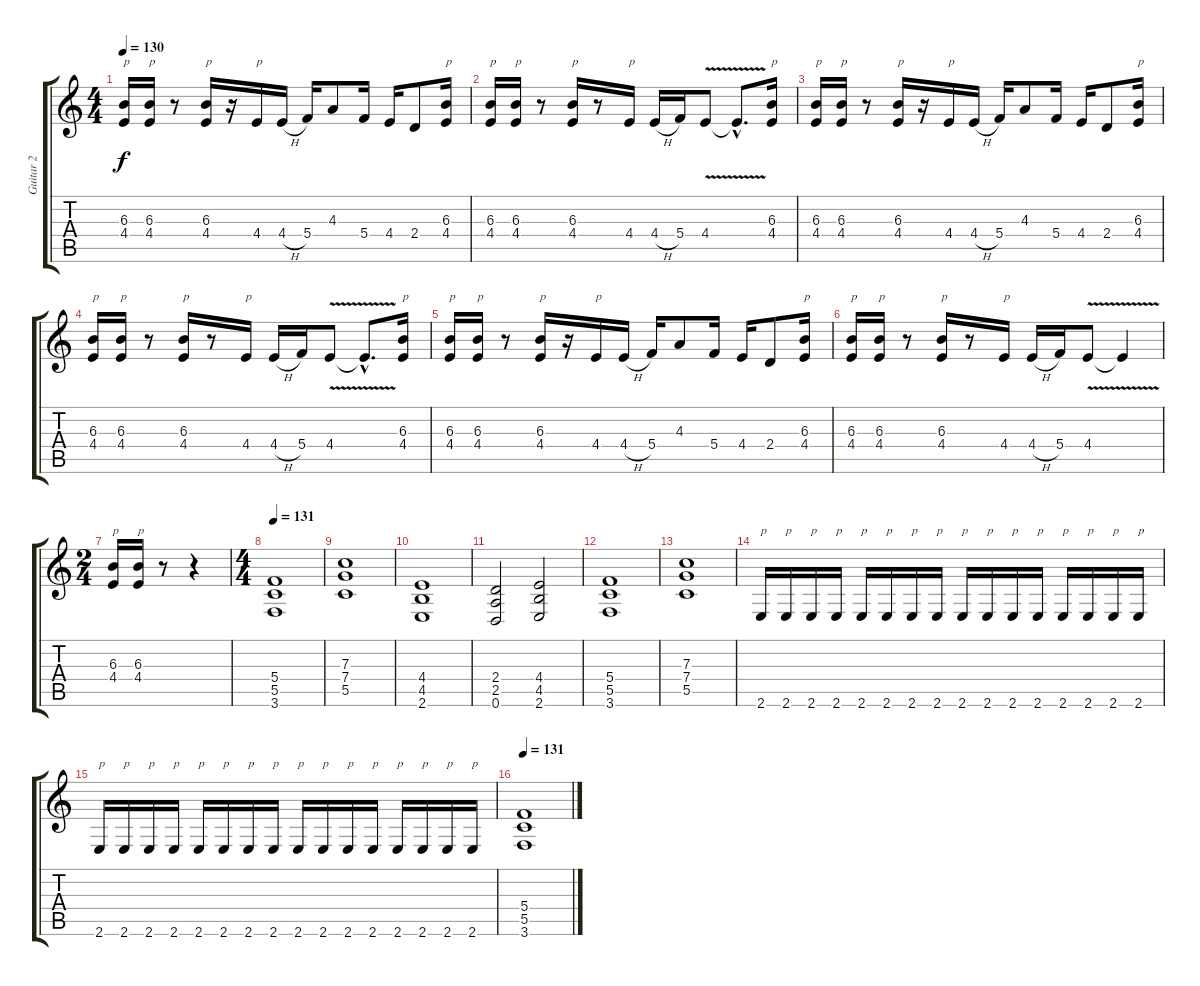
\track ("Guitar 2" "Guitar 2") {instrument distortionguitar}
\staff {score tabs}
\tuning (D4 A3 F3 C3 G2 D2) {hide}
\ts (4 4)
\tempo 130
\clef g2
\ks c
(6.3 4.4).16{txt "p" dy f} (6.3 4.4).16{txt "p"} r.8 (6.3 4.4).16{txt "p"} r.16 4.4.16{txt "p"} 4.4{h}.16 5.4.16 4.3.8 5.4.16 4.4.16 2.4.8 (6.3 4.4).16{txt "p"} |
(6.3 4.4).16{txt "p"} (6.3 4.4).16{txt "p"} r.8 (6.3 4.4).16{txt "p"} r.8 4.4.16{txt "p"} 4.4{h}.16 5.4.16 4.4{v}.8 4.4{hac t}.8{d} (6.3 4.4).16{txt "p"} |
(6.3 4.4).16{txt "p"} (6.3 4.4).16{txt "p"} r.8 (6.3 4.4).16{txt "p"} r.16 4.4.16{txt "p"} 4.4{h}.16 5.4.16 4.3.8 5.4.16 4.4.16 2.4.8 (6.3 4.4).16{txt "p"} |
(6.3 4.4).16{txt "p"} (6.3 4.4).16{txt "p"} r.8 (6.3 4.4).16{txt "p"} r.8 4.4.16{txt "p"} 4.4{h}.16 5.4.16 4.4{v}.8 4.4{hac t}.8{d} (6.3 4.4).16{txt "p"} |
(6.3 4.4).16{txt "p"} (6.3 4.4).16{txt "p"} r.8 (6.3 4.4).16{txt "p"} r.16 4.4.16{txt "p"} 4.4{h}.16 5.4.16 4.3.8 5.4.16 4.4.16 2.4.8 (6.3 4.4).16{txt "p"} |
(6.3 4.4).16{txt "p"} (6.3 4.4).16{txt "p"} r.8 (6.3 4.4).16{txt "p"} r.8 4.4.16{txt "p"} 4.4{h}.16 5.4.16 4.4{v}.8 4.4{t}.4 |
\ts (2 4)
(6.3 4.4).16{txt "p"} (6.3 4.4).16{txt "p"} r.8 r.4 |
\ts (4 4)
\tempo 131
(5.4 5.5 3.6).1 |
(7.3 7.4 5.5).1 |
(4.4 4.5 2.6).1 |
(2.4 2.5 0.6).2 (4.4 4.5 2.6).2 |
(5.4 5.5 3.6).1 |
(7.3 7.4 5.5).1 |
2.6.16{txt "p"} 2.6.16{txt "p"} 2.6.16{txt "p"} 2.6.16{txt "p"} 2.6.16{txt "p"} 2.6.16{txt "p"} 2.6.16{txt "p"} 2.6.16{txt "p"} 2.6.16{txt "p"} 2.6.16{txt "p"} 2.6.16{txt "p"} 2.6.16{txt "p"} 2.6.16{txt "p"} 2.6.16{txt "p"} 2.6.16{txt "p"} 2.6.16{txt "p"} |
2.6.16{txt "p"} 2.6.16{txt "p"} 2.6.16{txt "p"} 2.6.16{txt "p"} 2.6.16{txt "p"} 2.6.16{txt "p"} 2.6.16{txt "p"} 2.6.16{txt "p"} 2.6.16{txt "p"} 2.6.16{txt "p"} 2.6.16{txt "p"} 2.6.16{txt "p"} 2.6.16{txt "p"} 2.6.16{txt "p"} 2.6.16{txt "p"} 2.6.16{txt "p"} |
\tempo 131
(5.4 5.5 3.6).1
